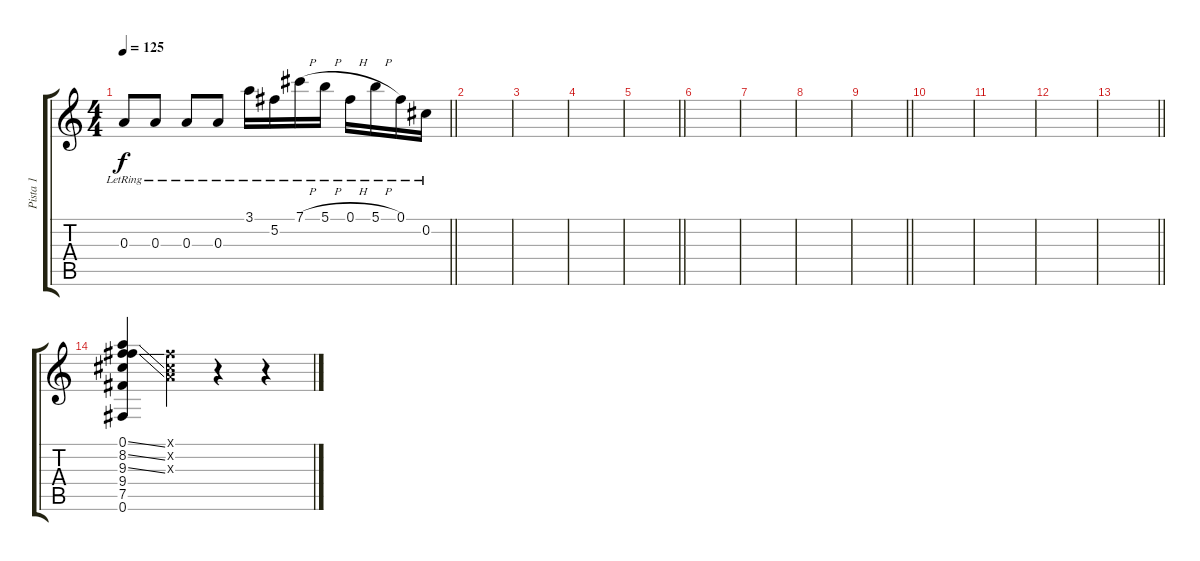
\track ("Pista 1" "Pista 1") {instrument electricguitarclean}
\staff {score tabs}
\tuning (Gb4 Db4 A3 E3 B2 Gb2) {hide}
\ts (4 4)
\tempo 125
\clef g2
\barLineRight lightlight
\ks c
0.3{lr}.8{dy f} 0.3{lr}.8 0.3{lr}.8 0.3{lr}.8 3.1{lr}.16 5.2{lr}.16 7.1{h lr}.16 5.1{h lr}.16 0.1{h lr}.16 5.1{h lr}.16 0.1{lr}.16 0.2{lr}.16 |
|
|
|
\barLineRight lightlight
|
|
|
|
\barLineRight lightlight
|
|
|
|
\barLineRight lightlight
|
(0.1{ss} 8.2{ss} 9.3{ss} 9.4 7.5 0.6).4 (0.1{x} 0.2{x} 0.3{x}).4 r.4 r.4
